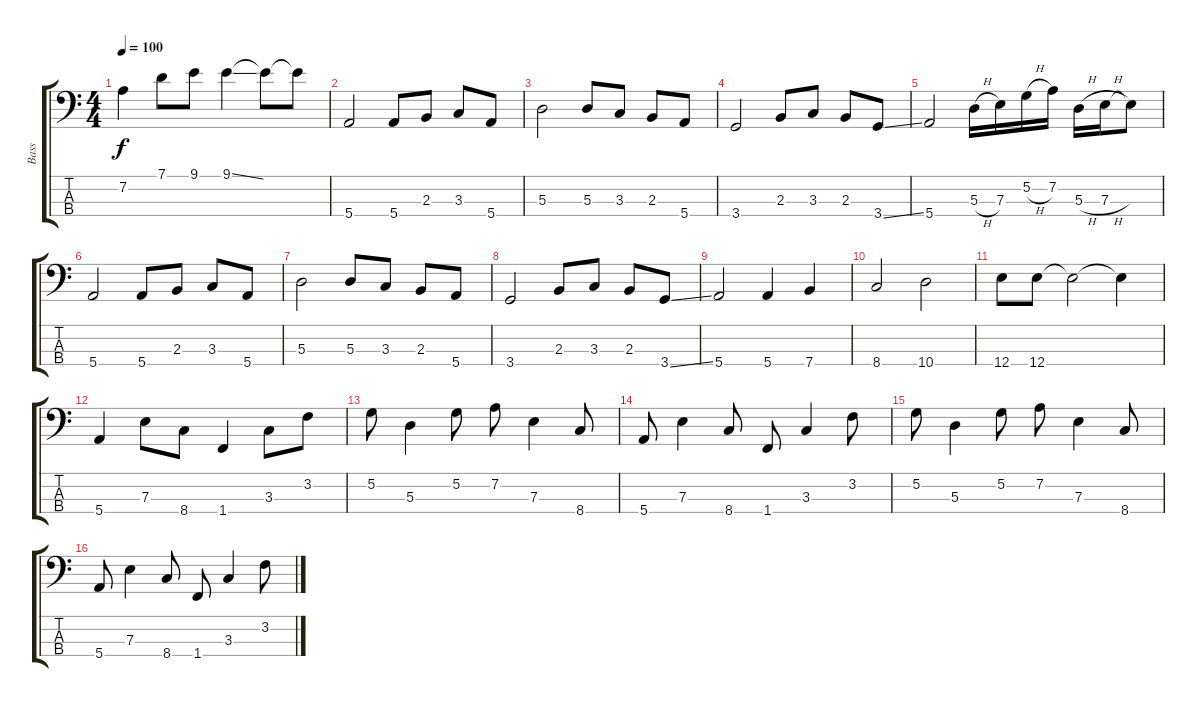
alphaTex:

\track ("Bass" "Bass") {instrument electricbassfinger}
\staff {score tabs}
\tuning (G2 D2 A1 E1) {hide}
\ts (4 4)
\tempo 100
\clef f4
\ks c
7.2.4{dy f} 7.1.8 9.1.8 9.1{ss}.4 9.1{t}.8 9.1{t}.8 |
5.4.2 5.4.8 2.3.8 3.3.8 5.4.8 |
5.3.2 5.3.8 3.3.8 2.3.8 5.4.8 |
3.4.2 2.3.8 3.3.8 2.3.8 3.4{ss}.8 |
5.4.2 5.3{h}.16 7.3.16 5.2{h}.16 7.2.16 5.3{h}.16 7.3{h}.16 7.3{t}.8 |
5.4.2 5.4.8 2.3.8 3.3.8 5.4.8 |
5.3.2 5.3.8 3.3.8 2.3.8 5.4.8 |
3.4.2 2.3.8 3.3.8 2.3.8 3.4{ss}.8 |
5.4.2 5.4.4 7.4.4 |
8.4.2 10.4.2 |
12.4.8 12.4.8 12.4{t}.2 12.4{t}.4 |
5.4.4 7.3.8 8.4.8 1.4.4 3.3.8 3.2.8 |
5.2.8 5.3.4 5.2.8 7.2.8 7.3.4 8.4.8 |
5.4.8 7.3.4 8.4.8 1.4.8 3.3.4 3.2.8 |
5.2.8 5.3.4 5.2.8 7.2.8 7.3.4 8.4.8 |
5.4.8 7.3.4 8.4.8 1.4.8 3.3.4 3.2.8
